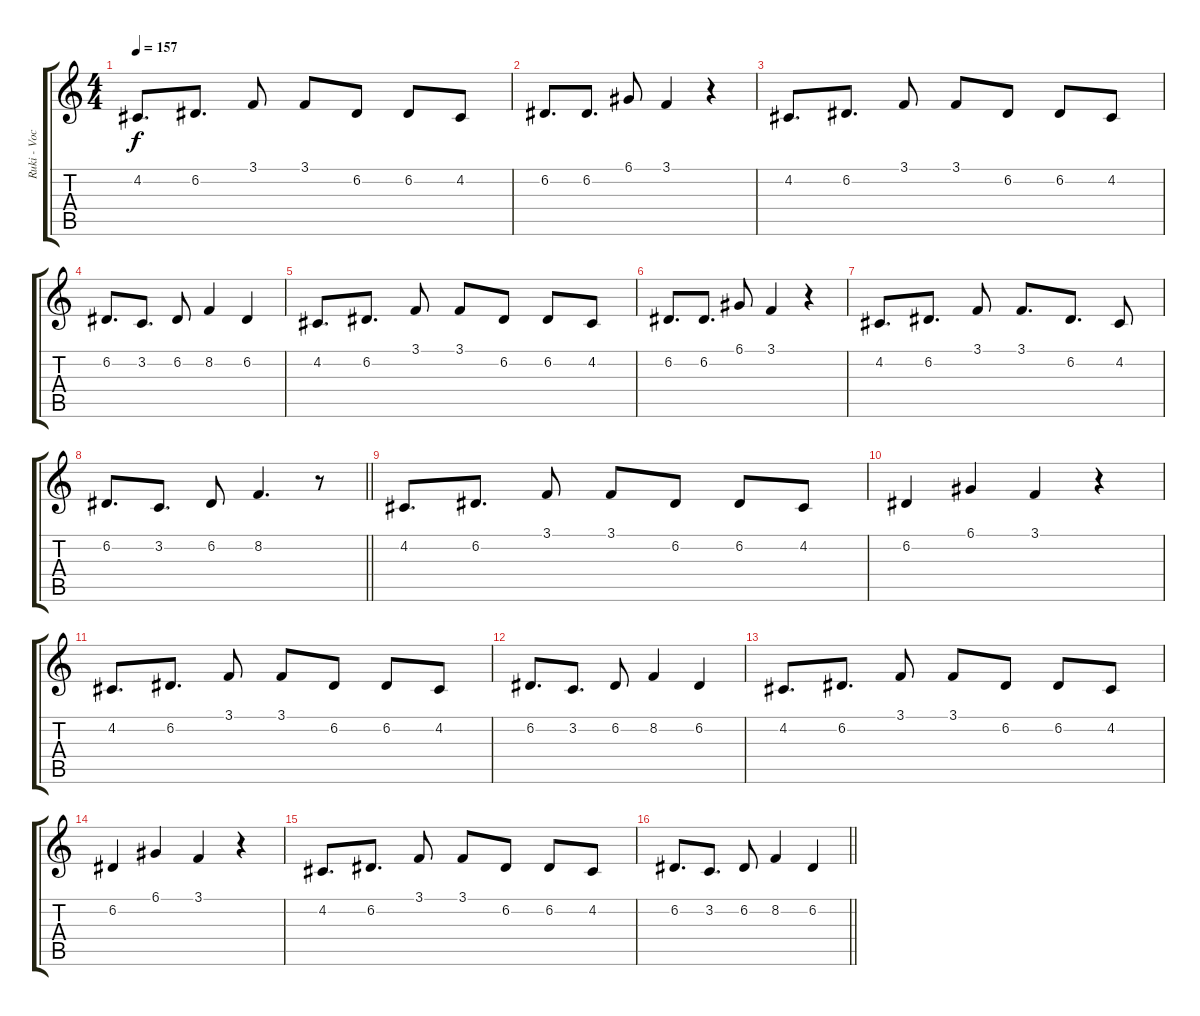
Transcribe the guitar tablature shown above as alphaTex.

\track ("Ruki - Vocals" "Ruki - Voc") {instrument lead6voice}
\staff {score tabs}
\tuning (D4 A3 F3 C3 G2 D2) {hide}
\ts (4 4)
\section ("" "")
\tempo 157
\clef g2
\ks c
4.2.8{d dy f} 6.2.8{d} 3.1.8 3.1.8 6.2.8 6.2.8 4.2.8 |
6.2.8{d} 6.2.8{d} 6.1.8 3.1.4 r.4 |
4.2.8{d} 6.2.8{d} 3.1.8 3.1.8 6.2.8 6.2.8 4.2.8 |
6.2.8{d} 3.2.8{d} 6.2.8 8.2.4 6.2.4 |
4.2.8{d} 6.2.8{d} 3.1.8 3.1.8 6.2.8 6.2.8 4.2.8 |
6.2.8{d} 6.2.8{d} 6.1.8 3.1.4 r.4 |
4.2.8{d} 6.2.8{d} 3.1.8 3.1.8{d} 6.2.8{d} 4.2.8 |
\barLineRight lightlight
6.2.8{d} 3.2.8{d} 6.2.8 8.2.4{d} r.8 |
\section ("" "")
4.2.8{d} 6.2.8{d} 3.1.8 3.1.8 6.2.8 6.2.8 4.2.8 |
6.2.4 6.1.4 3.1.4 r.4 |
4.2.8{d} 6.2.8{d} 3.1.8 3.1.8 6.2.8 6.2.8 4.2.8 |
6.2.8{d} 3.2.8{d} 6.2.8 8.2.4 6.2.4 |
4.2.8{d} 6.2.8{d} 3.1.8 3.1.8 6.2.8 6.2.8 4.2.8 |
6.2.4 6.1.4 3.1.4 r.4 |
4.2.8{d} 6.2.8{d} 3.1.8 3.1.8 6.2.8 6.2.8 4.2.8 |
\barLineRight lightlight
6.2.8{d} 3.2.8{d} 6.2.8 8.2.4 6.2.4
